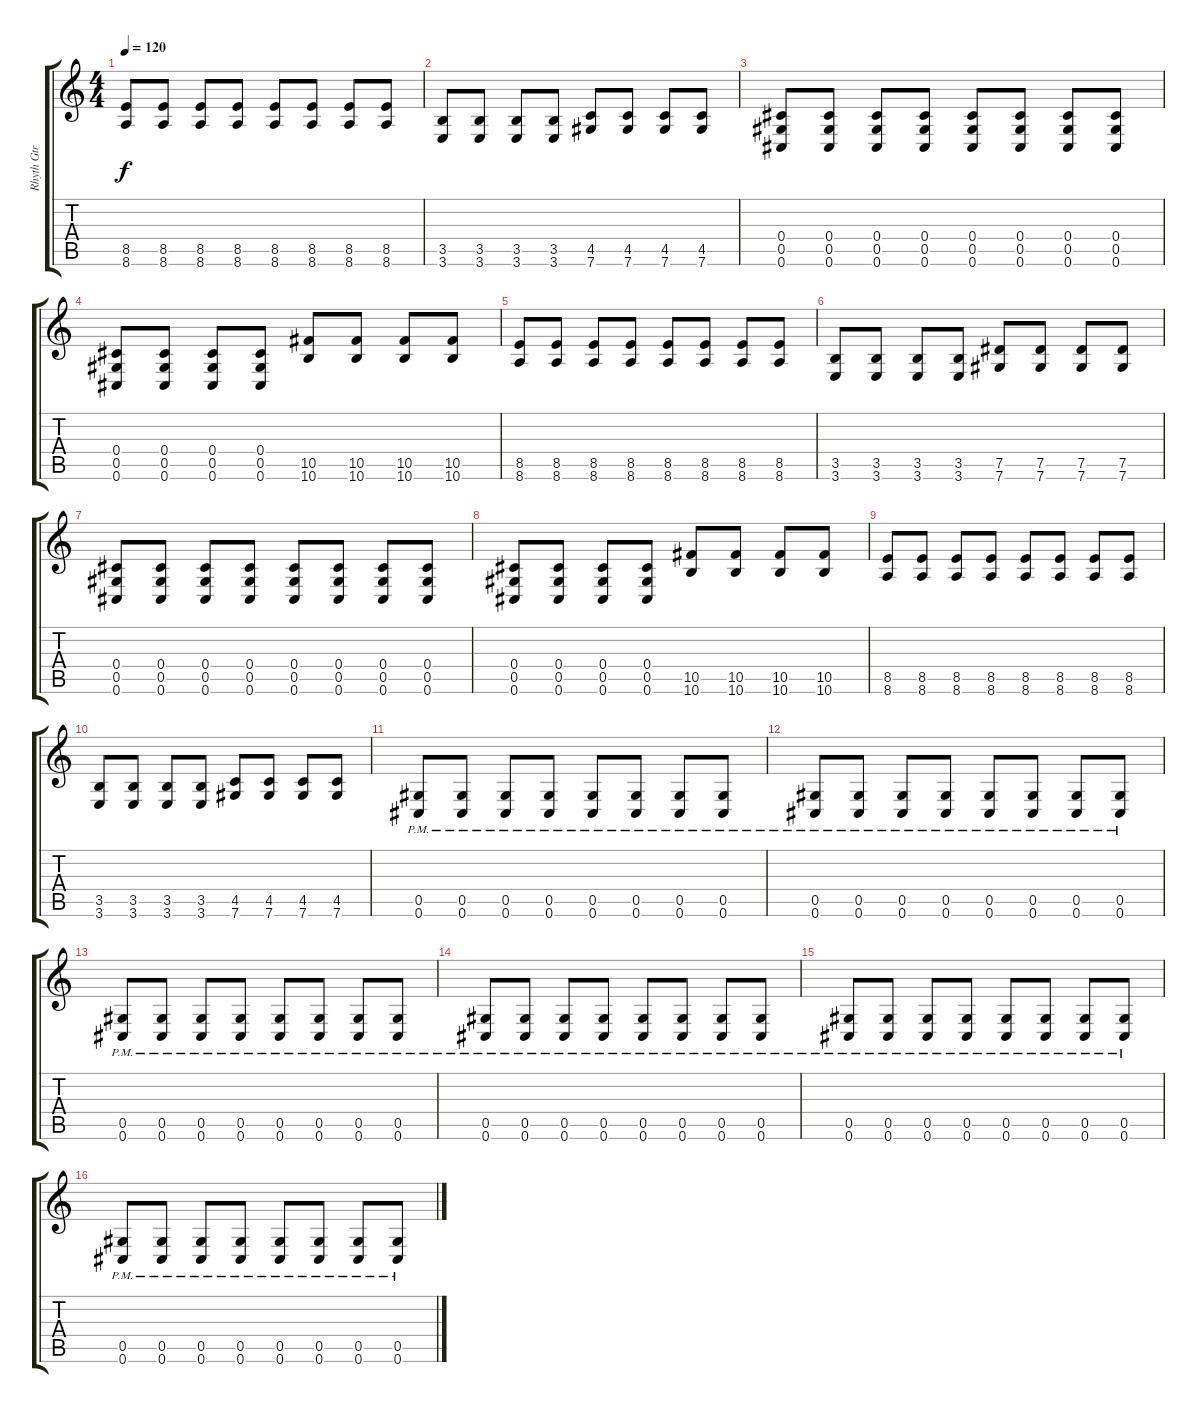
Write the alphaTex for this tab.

\track ("Rhyth Gtr L" "Rhyth Gtr ") {instrument distortionguitar}
\staff {score tabs}
\tuning (Eb4 Ab3 Gb3 Db3 Ab2 Db2) {hide}
\ts (4 4)
\tempo 120
\clef g2
\ks c
(8.5 8.6).8{dy f} (8.5 8.6).8 (8.5 8.6).8 (8.5 8.6).8 (8.5 8.6).8 (8.5 8.6).8 (8.5 8.6).8 (8.5 8.6).8 |
(3.5 3.6).8 (3.5 3.6).8 (3.5 3.6).8 (3.5 3.6).8 (4.5 7.6).8 (4.5 7.6).8 (4.5 7.6).8 (4.5 7.6).8 |
(0.4 0.5 0.6).8 (0.4 0.5 0.6).8 (0.4 0.5 0.6).8 (0.4 0.5 0.6).8 (0.4 0.5 0.6).8 (0.4 0.5 0.6).8 (0.4 0.5 0.6).8 (0.4 0.5 0.6).8 |
(0.4 0.5 0.6).8 (0.4 0.5 0.6).8 (0.4 0.5 0.6).8 (0.4 0.5 0.6).8 (10.5 10.6).8 (10.5 10.6).8 (10.5 10.6).8 (10.5 10.6).8 |
(8.5 8.6).8 (8.5 8.6).8 (8.5 8.6).8 (8.5 8.6).8 (8.5 8.6).8 (8.5 8.6).8 (8.5 8.6).8 (8.5 8.6).8 |
(3.5 3.6).8 (3.5 3.6).8 (3.5 3.6).8 (3.5 3.6).8 (7.5 7.6).8 (7.5 7.6).8 (7.5 7.6).8 (7.5 7.6).8 |
(0.4 0.5 0.6).8 (0.4 0.5 0.6).8 (0.4 0.5 0.6).8 (0.4 0.5 0.6).8 (0.4 0.5 0.6).8 (0.4 0.5 0.6).8 (0.4 0.5 0.6).8 (0.4 0.5 0.6).8 |
(0.4 0.5 0.6).8 (0.4 0.5 0.6).8 (0.4 0.5 0.6).8 (0.4 0.5 0.6).8 (10.5 10.6).8 (10.5 10.6).8 (10.5 10.6).8 (10.5 10.6).8 |
(8.5 8.6).8 (8.5 8.6).8 (8.5 8.6).8 (8.5 8.6).8 (8.5 8.6).8 (8.5 8.6).8 (8.5 8.6).8 (8.5 8.6).8 |
(3.5 3.6).8 (3.5 3.6).8 (3.5 3.6).8 (3.5 3.6).8 (4.5 7.6).8 (4.5 7.6).8 (4.5 7.6).8 (4.5 7.6).8 |
(0.5{pm} 0.6).8 (0.5{pm} 0.6).8 (0.5{pm} 0.6).8 (0.5{pm} 0.6).8 (0.5{pm} 0.6).8 (0.5{pm} 0.6).8 (0.5{pm} 0.6).8 (0.5{pm} 0.6).8 |
(0.5{pm} 0.6).8 (0.5{pm} 0.6).8 (0.5{pm} 0.6).8 (0.5{pm} 0.6).8 (0.5{pm} 0.6).8 (0.5{pm} 0.6).8 (0.5{pm} 0.6).8 (0.5{pm} 0.6).8 |
(0.5{pm} 0.6).8 (0.5{pm} 0.6).8 (0.5{pm} 0.6).8 (0.5{pm} 0.6).8 (0.5{pm} 0.6).8 (0.5{pm} 0.6).8 (0.5{pm} 0.6).8 (0.5{pm} 0.6).8 |
(0.5{pm} 0.6).8 (0.5{pm} 0.6).8 (0.5{pm} 0.6).8 (0.5{pm} 0.6).8 (0.5{pm} 0.6).8 (0.5{pm} 0.6).8 (0.5{pm} 0.6).8 (0.5{pm} 0.6).8 |
(0.5{pm} 0.6).8 (0.5{pm} 0.6).8 (0.5{pm} 0.6).8 (0.5{pm} 0.6).8 (0.5{pm} 0.6).8 (0.5{pm} 0.6).8 (0.5{pm} 0.6).8 (0.5{pm} 0.6).8 |
(0.5{pm} 0.6).8 (0.5{pm} 0.6).8 (0.5{pm} 0.6).8 (0.5{pm} 0.6).8 (0.5{pm} 0.6).8 (0.5{pm} 0.6).8 (0.5{pm} 0.6).8 (0.5{pm} 0.6).8
